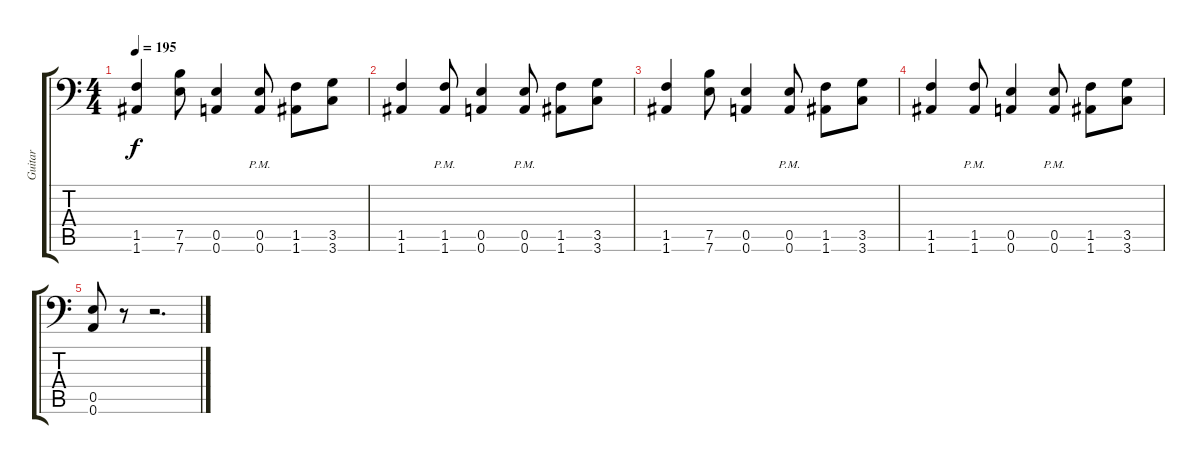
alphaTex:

\track ("Guitar" "Guitar") {instrument distortionguitar}
\staff {score tabs}
\tuning (B3 Gb3 D3 A2 E2 A1) {hide}
\ts (4 4)
\tempo 195
\clef f4
\ks c
(1.5 1.6).4{dy f} (7.5 7.6).8 (0.5 0.6).4 (0.5{pm} 0.6{pm}).8 (1.5 1.6).8 (3.5 3.6).8 |
(1.5 1.6).4 (1.5{pm} 1.6{pm}).8 (0.5 0.6).4 (0.5{pm} 0.6{pm}).8 (1.5 1.6).8 (3.5 3.6).8 |
(1.5 1.6).4 (7.5 7.6).8 (0.5 0.6).4 (0.5{pm} 0.6{pm}).8 (1.5 1.6).8 (3.5 3.6).8 |
(1.5 1.6).4 (1.5{pm} 1.6{pm}).8 (0.5 0.6).4 (0.5{pm} 0.6{pm}).8 (1.5 1.6).8 (3.5 3.6).8 |
(0.5 0.6).8 r.8 r.2{d}
